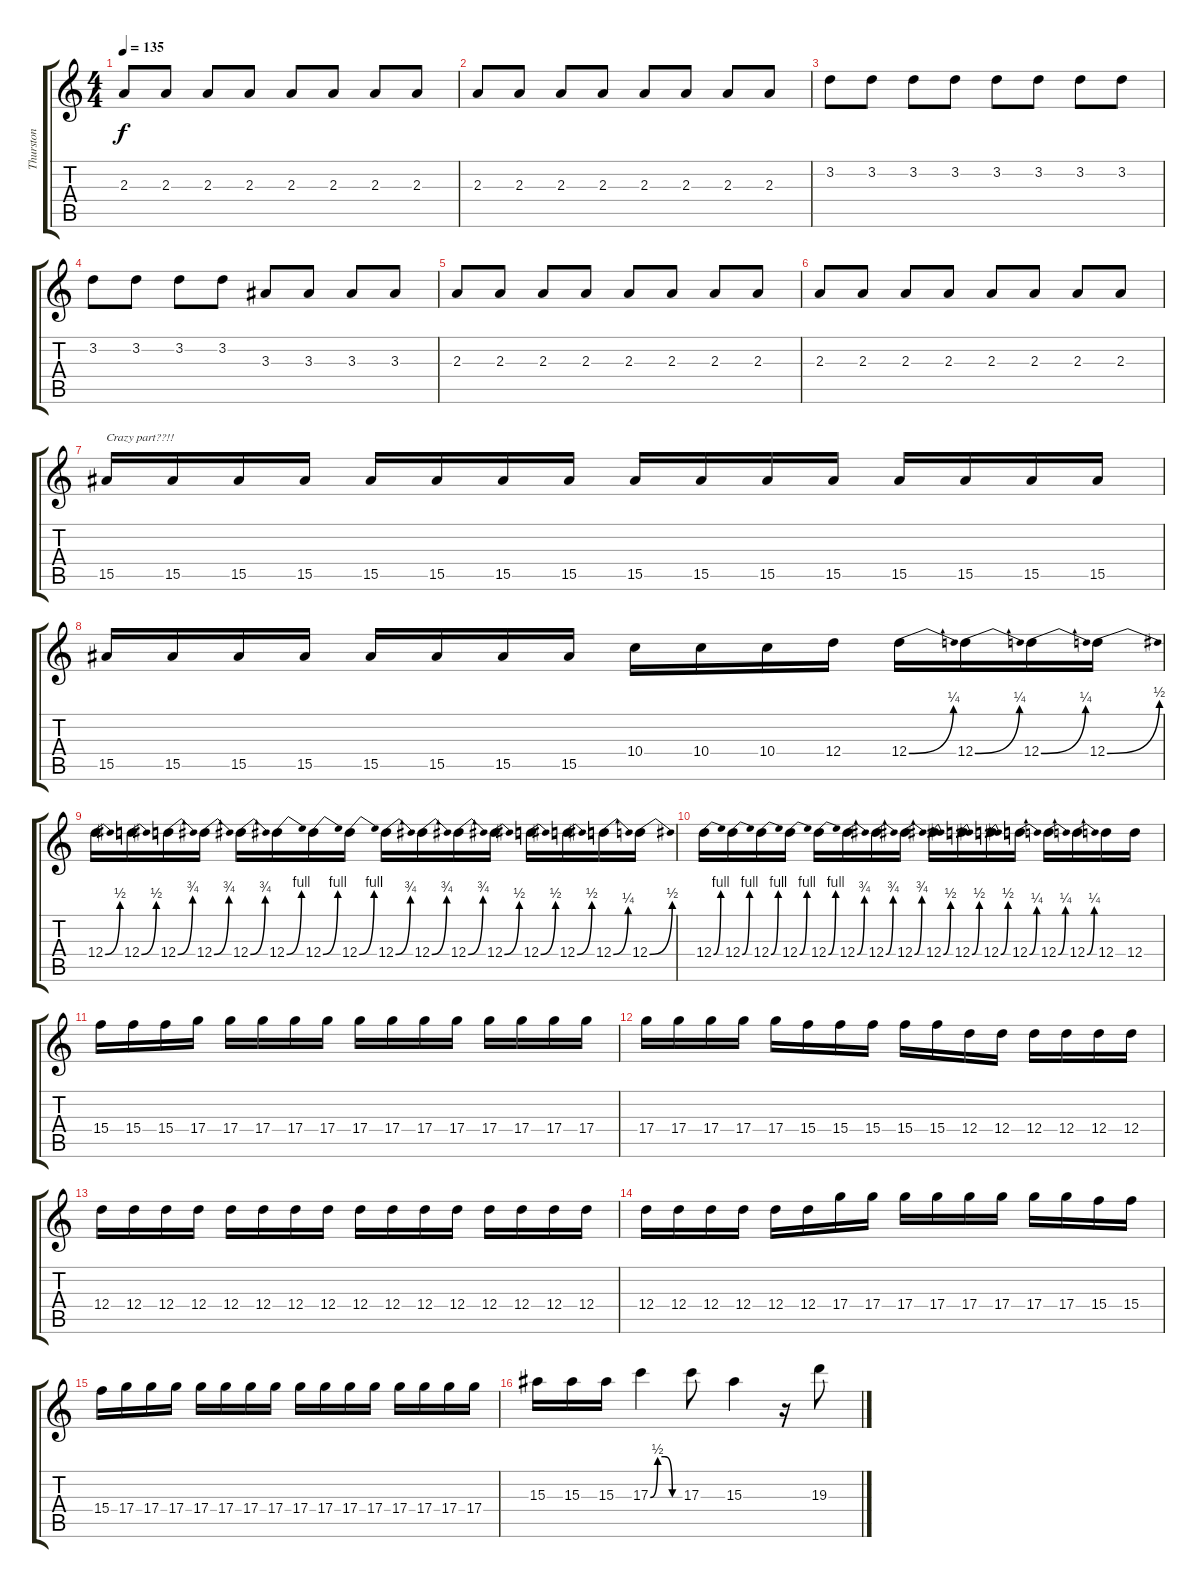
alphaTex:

\track ("Thurston" "Thurston") {instrument overdrivenguitar}
\staff {score tabs}
\tuning (E4 B3 G3 D3 G2 E2) {hide}
\ts (4 4)
\tempo 135
\clef g2
\ks c
2.3.8{dy f} 2.3.8 2.3.8 2.3.8 2.3.8 2.3.8 2.3.8 2.3.8 |
2.3.8 2.3.8 2.3.8 2.3.8 2.3.8 2.3.8 2.3.8 2.3.8 |
3.2.8 3.2.8 3.2.8 3.2.8 3.2.8 3.2.8 3.2.8 3.2.8 |
3.2.8 3.2.8 3.2.8 3.2.8 3.3.8 3.3.8 3.3.8 3.3.8 |
2.3.8 2.3.8 2.3.8 2.3.8 2.3.8 2.3.8 2.3.8 2.3.8 |
2.3.8 2.3.8 2.3.8 2.3.8 2.3.8 2.3.8 2.3.8 2.3.8 |
15.5.16{txt "Crazy part??!!"} 15.5.16 15.5.16 15.5.16 15.5.16 15.5.16 15.5.16 15.5.16 15.5.16 15.5.16 15.5.16 15.5.16 15.5.16 15.5.16 15.5.16 15.5.16 |
15.5.16 15.5.16 15.5.16 15.5.16 15.5.16 15.5.16 15.5.16 15.5.16 10.4.16 10.4.16 10.4.16 12.4.16 12.4{be (bend 0 0 60 1)}.16 12.4{be (bend 0 0 60 1)}.16 12.4{be (bend 0 0 60 1)}.16 12.4{be (bend 0 0 60 2)}.16 |
12.4{be (bend 0 0 60 2)}.16 12.4{be (bend 0 0 60 2)}.16 12.4{be (bend 0 0 60 3)}.16 12.4{be (bend 0 0 60 3)}.16 12.4{be (bend 0 0 60 3)}.16 12.4{be (bend 0 0 60 4)}.16 12.4{be (bend 0 0 60 4)}.16 12.4{be (bend 0 0 60 4)}.16 12.4{be (bend 0 0 60 3)}.16 12.4{be (bend 0 0 60 3)}.16 12.4{be (bend 0 0 60 3)}.16 12.4{be (bend 0 0 60 2)}.16 12.4{be (bend 0 0 60 2)}.16 12.4{be (bend 0 0 60 2)}.16 12.4{be (bend 0 0 60 1)}.16 12.4{be (bend 0 0 60 2)}.16 |
12.4{be (bend 0 0 60 4)}.16 12.4{be (bend 0 0 60 4)}.16 12.4{be (bend 0 0 60 4)}.16 12.4{be (bend 0 0 60 4)}.16 12.4{be (bend 0 0 60 4)}.16 12.4{be (bend 0 0 60 3)}.16 12.4{be (bend 0 0 60 3)}.16 12.4{be (bend 0 0 60 3)}.16 12.4{be (bend 0 0 60 2)}.16 12.4{be (bend 0 0 60 2)}.16 12.4{be (bend 0 0 60 2)}.16 12.4{be (bend 0 0 60 1)}.16 12.4{be (bend 0 0 60 1)}.16 12.4{be (bend 0 0 60 1)}.16 12.4.16 12.4.16 |
15.4.16 15.4.16 15.4.16 17.4.16 17.4.16 17.4.16 17.4.16 17.4.16 17.4.16 17.4.16 17.4.16 17.4.16 17.4.16 17.4.16 17.4.16 17.4.16 |
17.4.16 17.4.16 17.4.16 17.4.16 17.4.16 15.4.16 15.4.16 15.4.16 15.4.16 15.4.16 12.4.16 12.4.16 12.4.16 12.4.16 12.4.16 12.4.16 |
12.4.16 12.4.16 12.4.16 12.4.16 12.4.16 12.4.16 12.4.16 12.4.16 12.4.16 12.4.16 12.4.16 12.4.16 12.4.16 12.4.16 12.4.16 12.4.16 |
12.4.16 12.4.16 12.4.16 12.4.16 12.4.16 12.4.16 17.4.16 17.4.16 17.4.16 17.4.16 17.4.16 17.4.16 17.4.16 17.4.16 15.4.16 15.4.16 |
15.4.16 17.4.16 17.4.16 17.4.16 17.4.16 17.4.16 17.4.16 17.4.16 17.4.16 17.4.16 17.4.16 17.4.16 17.4.16 17.4.16 17.4.16 17.4.16 |
15.3.16 15.3.16 15.3.16 17.3{be (custom 0 0 15 2 30 2 45 0 60 0)}.4 17.3.8 15.3.4 r.16 19.3.8
